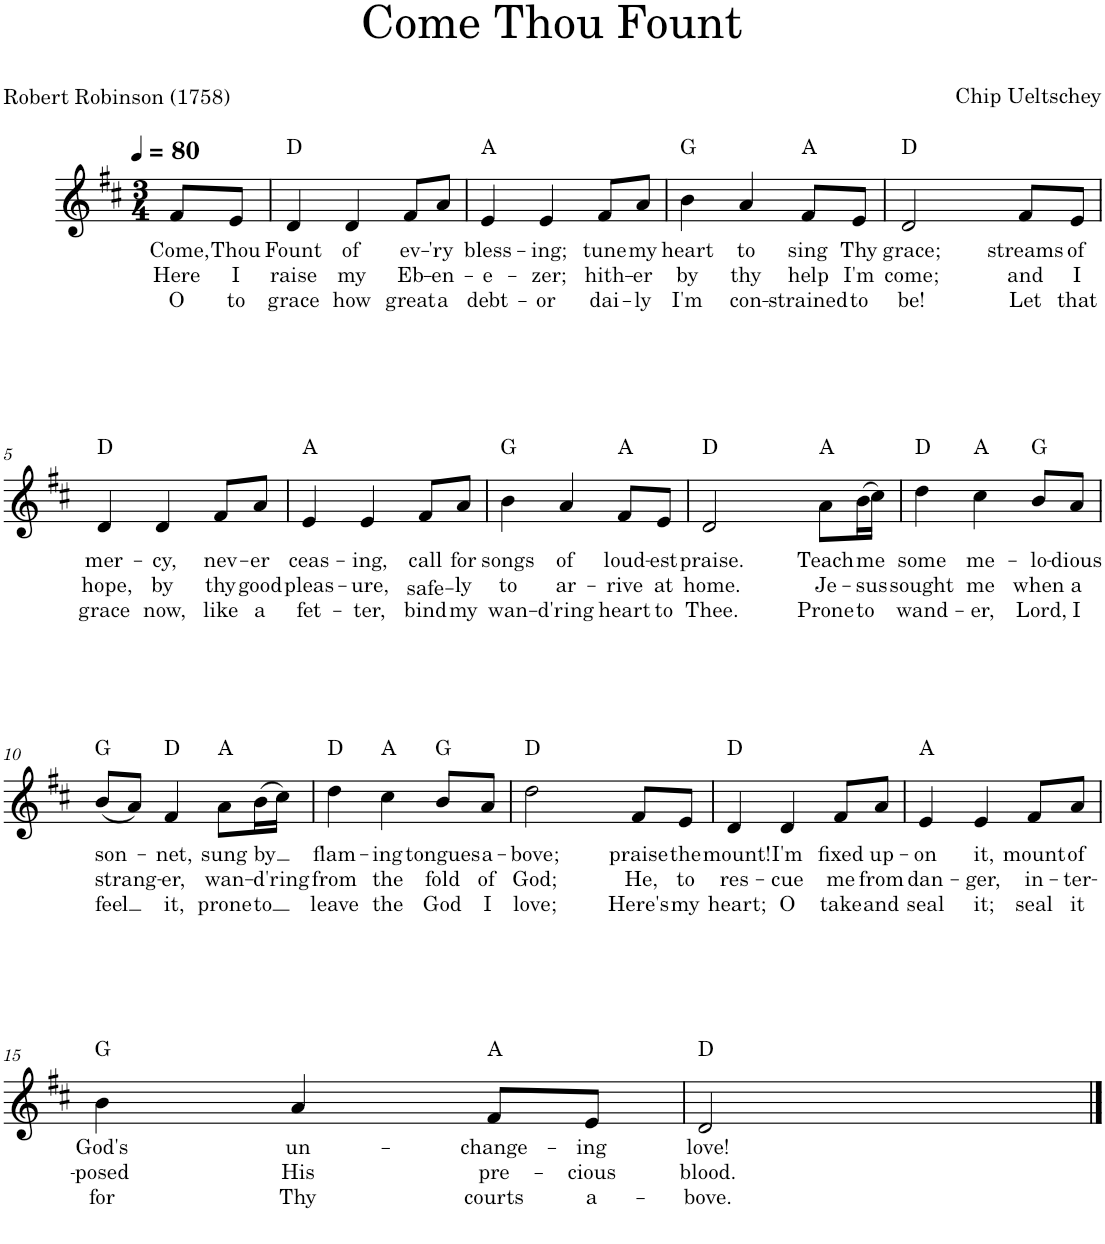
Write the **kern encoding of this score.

**kern	**text	**text	**text	**harte
*part1	*part1	*part1	*part1	*part1
*staff1	*staff1	*staff1	*staff1	*
*I"Lead	*	*	*	*
*clefG2	*	*	*	*
*k[f#c#]	*	*	*	*
*M3/4	*	*	*	*
=	=	=	=	=
!	!LO:LY:b	!LO:LY:b	!LO:LY:b	!
8f#/L	Come,	Here	O	.
!	!LO:LY:b	!LO:LY:b	!LO:LY:b	!
8e/J	Thou	I	to	.
=1	=1	=1	=1	=1
!	!LO:LY:b	!LO:LY:b	!LO:LY:b	!
4d/	Fount	raise	grace	D:maj
!	!LO:LY:b	!LO:LY:b	!LO:LY:b	!
4d/	of	my	how	.
!	!LO:LY:b	!LO:LY:b	!LO:LY:b	!
8f#/L	ev-	Eb-	great	.
!	!LO:LY:b	!LO:LY:b	!LO:LY:b	!
8a/J	-'ry	-en-	a	.
=2	=2	=2	=2	=2
!	!LO:LY:b	!LO:LY:b	!LO:LY:b	!
4e/	bless-	-e-	debt-	A:maj
!	!LO:LY:b	!LO:LY:b	!LO:LY:b	!
4e/	-ing;	-zer;	-or	.
!	!LO:LY:b	!LO:LY:b	!LO:LY:b	!
8f#/L	tune	hith-	dai-	.
!	!LO:LY:b	!LO:LY:b	!LO:LY:b	!
8a/J	my	-er	-ly	.
=3	=3	=3	=3	=3
!	!LO:LY:b	!LO:LY:b	!LO:LY:b	!
4b\	heart	by	I'm	G:maj
!	!LO:LY:b	!LO:LY:b	!LO:LY:b	!
4a/	to	thy	con-	.
!	!LO:LY:b	!LO:LY:b	!LO:LY:b	!
8f#/L	sing	help	-strained	A:maj
!	!LO:LY:b	!LO:LY:b	!LO:LY:b	!
8e/J	Thy	I'm	to	.
=4	=4	=4	=4	=4
!	!LO:LY:b	!LO:LY:b	!LO:LY:b	!
2d/	grace;	come;	be!	D:maj
!	!LO:LY:b	!LO:LY:b	!LO:LY:b	!
8f#/L	streams	and	Let	.
!	!LO:LY:b	!LO:LY:b	!LO:LY:b	!
8e/J	of	I	that	.
!!LO:LB:g=z
=5	=5	=5	=5	=5
!	!LO:LY:b	!LO:LY:b	!LO:LY:b	!
4d/	mer-	hope,	grace	D:maj
!	!LO:LY:b	!LO:LY:b	!LO:LY:b	!
4d/	-cy,	by	now,	.
!	!LO:LY:b	!LO:LY:b	!LO:LY:b	!
8f#/L	nev-	thy	like	.
!	!LO:LY:b	!LO:LY:b	!LO:LY:b	!
8a/J	-er	good	a	.
=6	=6	=6	=6	=6
!	!LO:LY:b	!LO:LY:b	!LO:LY:b	!
4e/	ceas-	pleas-	fet-	A:maj
!	!LO:LY:b	!LO:LY:b	!LO:LY:b	!
4e/	-ing,	-ure,	-ter,	.
!	!LO:LY:b	!LO:LY:b	!LO:LY:b	!
8f#/L	call	safe-	bind	.
!	!LO:LY:b	!LO:LY:b	!LO:LY:b	!
8a/J	for	-ly	my	.
=7	=7	=7	=7	=7
!	!LO:LY:b	!LO:LY:b	!LO:LY:b	!
4b\	songs	to	wan-	G:maj
!	!LO:LY:b	!LO:LY:b	!LO:LY:b	!
4a/	of	ar-	-d'ring	.
!	!LO:LY:b	!LO:LY:b	!LO:LY:b	!
8f#/L	loud-	-rive	heart	A:maj
!	!LO:LY:b	!LO:LY:b	!LO:LY:b	!
8e/J	-est	at	to	.
=8	=8	=8	=8	=8
!	!LO:LY:b	!LO:LY:b	!LO:LY:b	!
2d/	praise.	home.	Thee.	D:maj
!	!LO:LY:b	!LO:LY:b	!LO:LY:b	!
8a\L	Teach	Je-	Prone	A:maj
!	!LO:LY:b	!LO:LY:b	!LO:LY:b	!
(16b\L	me	-sus	to	.
16cc#\JJ)	.	.	.	.
=9	=9	=9	=9	=9
!	!LO:LY:b	!LO:LY:b	!LO:LY:b	!
4dd\	some	sought	wand-	D:maj
!	!LO:LY:b	!LO:LY:b	!LO:LY:b	!
4cc#\	me-	me	-er,	A:maj
!	!LO:LY:b	!LO:LY:b	!LO:LY:b	!
8b/L	-lo-	when	Lord,	G:maj
!	!LO:LY:b	!LO:LY:b	!LO:LY:b	!
8a/J	-dious	a	I	.
!!LO:LB:g=z
=10	=10	=10	=10	=10
!	!LO:LY:b	!LO:LY:b	!LO:LY:b	!
(8b/L	son-	strang-	feel	G:maj
8a/J)	.	.	.	.
!	!LO:LY:b	!LO:LY:b	!LO:LY:b	!
4f#/	-net,	-er,	it,	D:maj
!	!LO:LY:b	!LO:LY:b	!LO:LY:b	!
8a\L	sung	wan-	prone	A:maj
!	!LO:LY:b	!LO:LY:b	!LO:LY:b	!
(16b\L	by	-d'ring	to	.
16cc#\JJ)	.	.	.	.
=11	=11	=11	=11	=11
!	!LO:LY:b	!LO:LY:b	!LO:LY:b	!
4dd\	flam-	from	leave	D:maj
!	!LO:LY:b	!LO:LY:b	!LO:LY:b	!
4cc#\	-ing	the	the	A:maj
!	!LO:LY:b	!LO:LY:b	!LO:LY:b	!
8b/L	tongues	fold	God	G:maj
!	!LO:LY:b	!LO:LY:b	!LO:LY:b	!
8a/J	a-	of	I	.
=12	=12	=12	=12	=12
!	!LO:LY:b	!LO:LY:b	!LO:LY:b	!
2dd\	-bove;	God;	love;	D:maj
!	!LO:LY:b	!LO:LY:b	!LO:LY:b	!
8f#/L	praise	He,	Here's	.
!	!LO:LY:b	!LO:LY:b	!LO:LY:b	!
8e/J	the	to	my	.
=13	=13	=13	=13	=13
!	!LO:LY:b	!LO:LY:b	!LO:LY:b	!
4d/	mount!	res-	heart;	D:maj
!	!LO:LY:b	!LO:LY:b	!LO:LY:b	!
4d/	I'm	-cue	O	.
!	!LO:LY:b	!LO:LY:b	!LO:LY:b	!
8f#/L	fixed	me	take	.
!	!LO:LY:b	!LO:LY:b	!LO:LY:b	!
8a/J	up-	from	and	.
=14	=14	=14	=14	=14
!	!LO:LY:b	!LO:LY:b	!LO:LY:b	!
4e/	-on	dan-	seal	A:maj
!	!LO:LY:b	!LO:LY:b	!LO:LY:b	!
4e/	it,	-ger,	it;	.
!	!LO:LY:b	!LO:LY:b	!LO:LY:b	!
8f#/L	mount	in-	seal	.
!	!LO:LY:b	!LO:LY:b	!LO:LY:b	!
8a/J	of	-ter-	it	.
!!LO:LB:g=z
=15	=15	=15	=15	=15
!	!LO:LY:b	!LO:LY:b	!LO:LY:b	!
4b\	God's	-posed	for	G:maj
!	!LO:LY:b	!LO:LY:b	!LO:LY:b	!
4a/	un-	His	Thy	.
!	!LO:LY:b	!LO:LY:b	!LO:LY:b	!
8f#/L	-change-	pre-	courts	A:maj
!	!LO:LY:b	!LO:LY:b	!LO:LY:b	!
8e/J	-ing	-cious	a-	.
=16	=16	=16	=16	=16
!	!LO:LY:b	!LO:LY:b	!LO:LY:b	!
2d/	love!	blood.	-bove.	D:maj
==	==	==	==	==
*-	*-	*-	*-	*-
